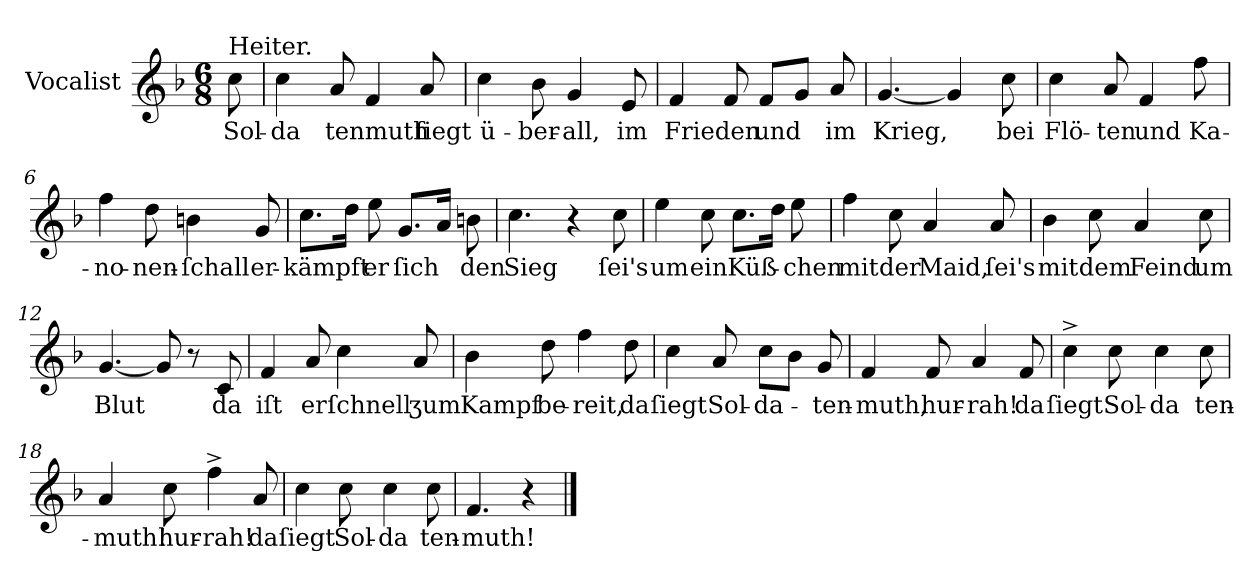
**kern	**text
*part1	*part1
*staff1	*staff1
*I"Vocalist	*
*clefG2	*
*k[b-]	*
*F:	*
*M6/8	*
=	=
!LO:TX:a:t=Heiter.	!
8cc	Sol-
=1	=1
4cc	-da
8a	tenmuth
4f	.
8a	ſiegt
=2	=2
4cc	ü-
8b-	-ber-
4g	-all,
8e	im
=3	=3
4f	Frieden
8f	.
8fL	und
8gJ	.
8a	im
=4	=4
[4.g	Krieg,
4g]	.
8cc	bei
=5	=5
4cc	Flö-
8a	-ten
4f	und
8ff	Ka-
=6	=6
4ff	-no-
8dd	-nen-
4bn	-ſchall
8g	er-
=7	=7
8.ccL	-kämpft
16ddJk	.
8ee	er
8.gL	ſich
16aJk	.
8bn	den
=8	=8
4.cc	Sieg
4r	.
8cc	ſei's
=9	=9
4ee	um
8cc	ein
8.ccL	Küß-
16ddJk	.
8ee	-chen
=10	=10
4ff	mit
8cc	der
4a	Maid,
8a	ſei's
=11	=11
4b-	mit
8cc	dem
4a	Feind
8cc	um
=12	=12
[4.g	Blut
8g]	.
8r	.
8c	da
=13	=13
4f	iſt
8a	er
4cc	ſchnell
8a	ʒum
=14	=14
4b-	Kampf
8dd	be-
4ff	-reit,
8dd	da
=15	=15
4cc	ſiegt
8a	Sol-
8ccL	-da-
8b-J	.
8g	-ten-
=16	=16
4f	-muth,
8f	hur-
4a	-rah!
8f	da
=17	=17
4cc^	ſiegt
8cc	Sol-
4cc	-da
8cc	ten-
=18	=18
4a	-muth!
8cc	hur-
4ff^	-rah!
8a	da
=19	=19
4cc	ſiegt
8cc	Sol-
4cc	-da
8cc	ten-
=20	=20
4.f	-muth!
4r	.
==	==
*-	*-
